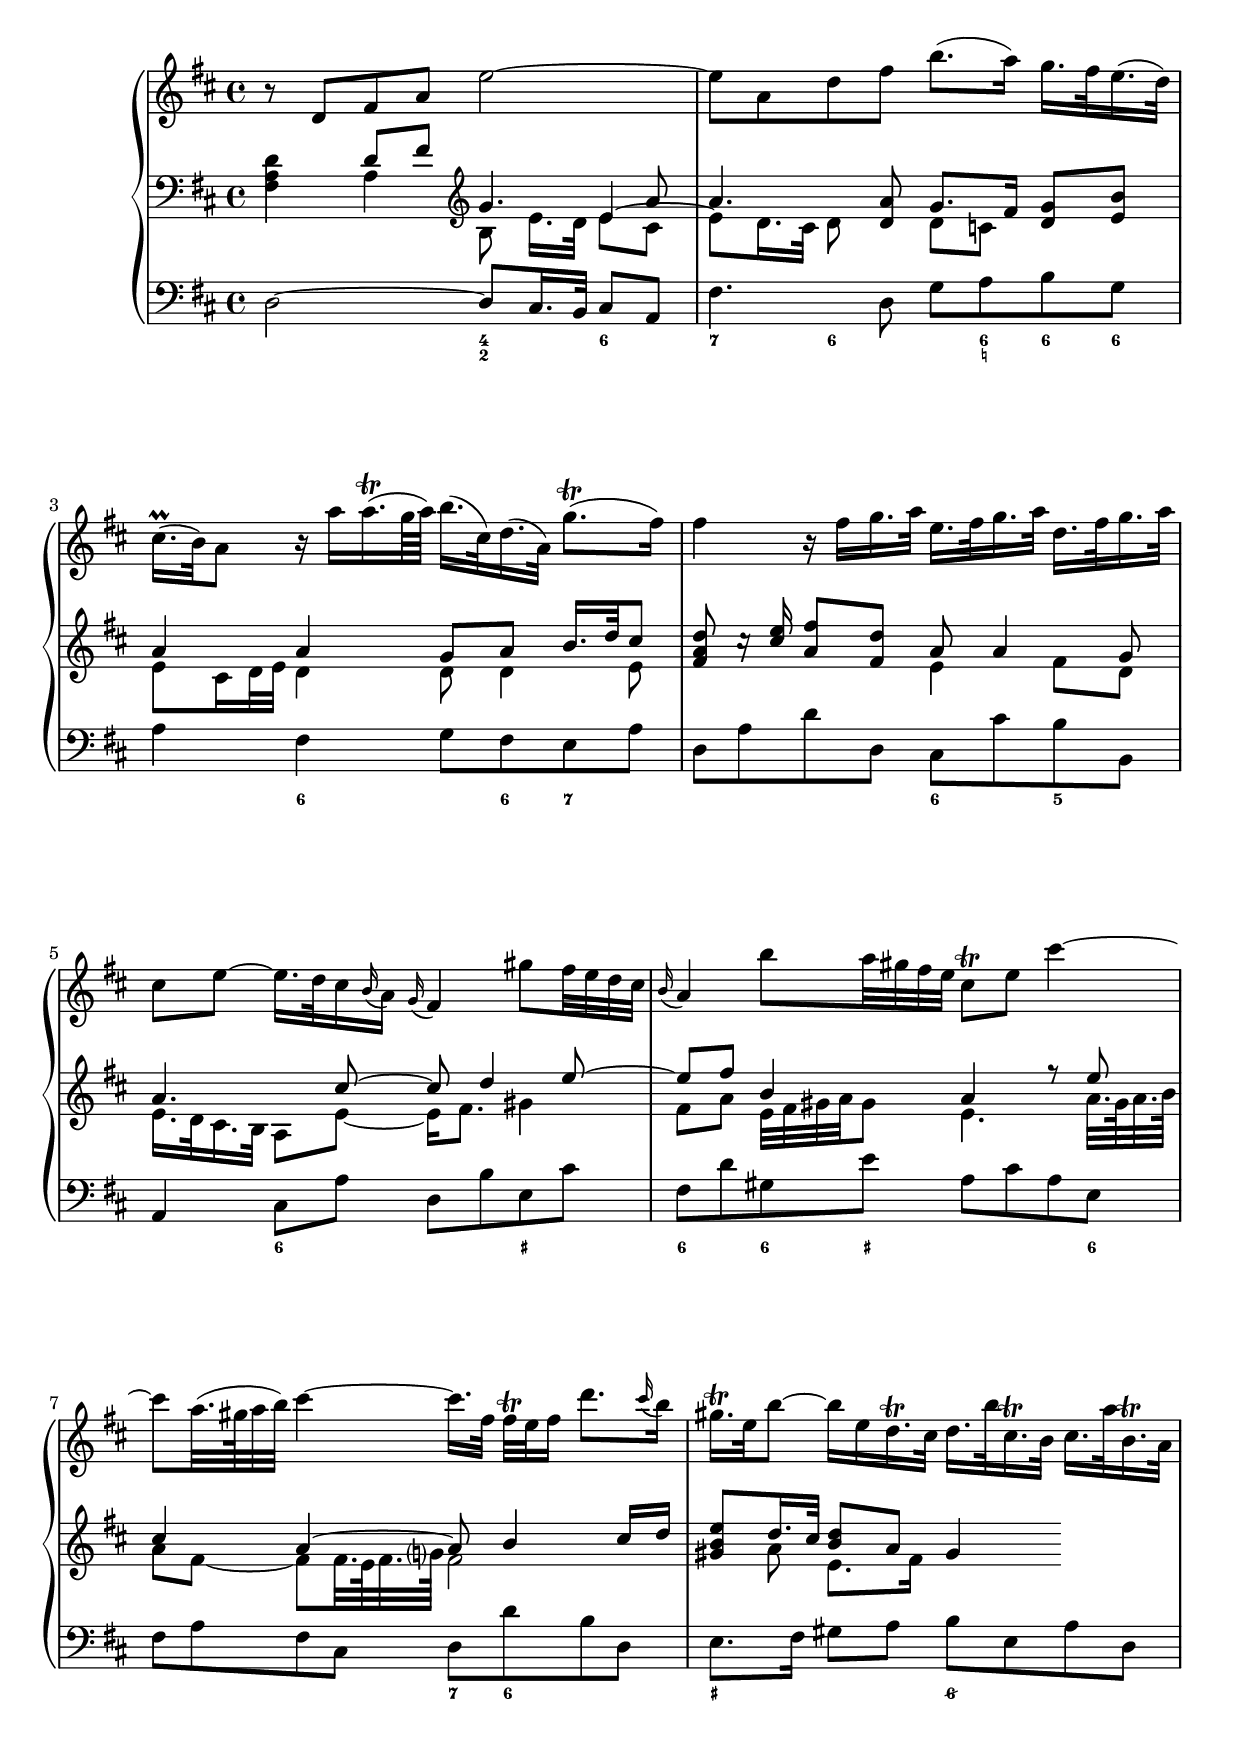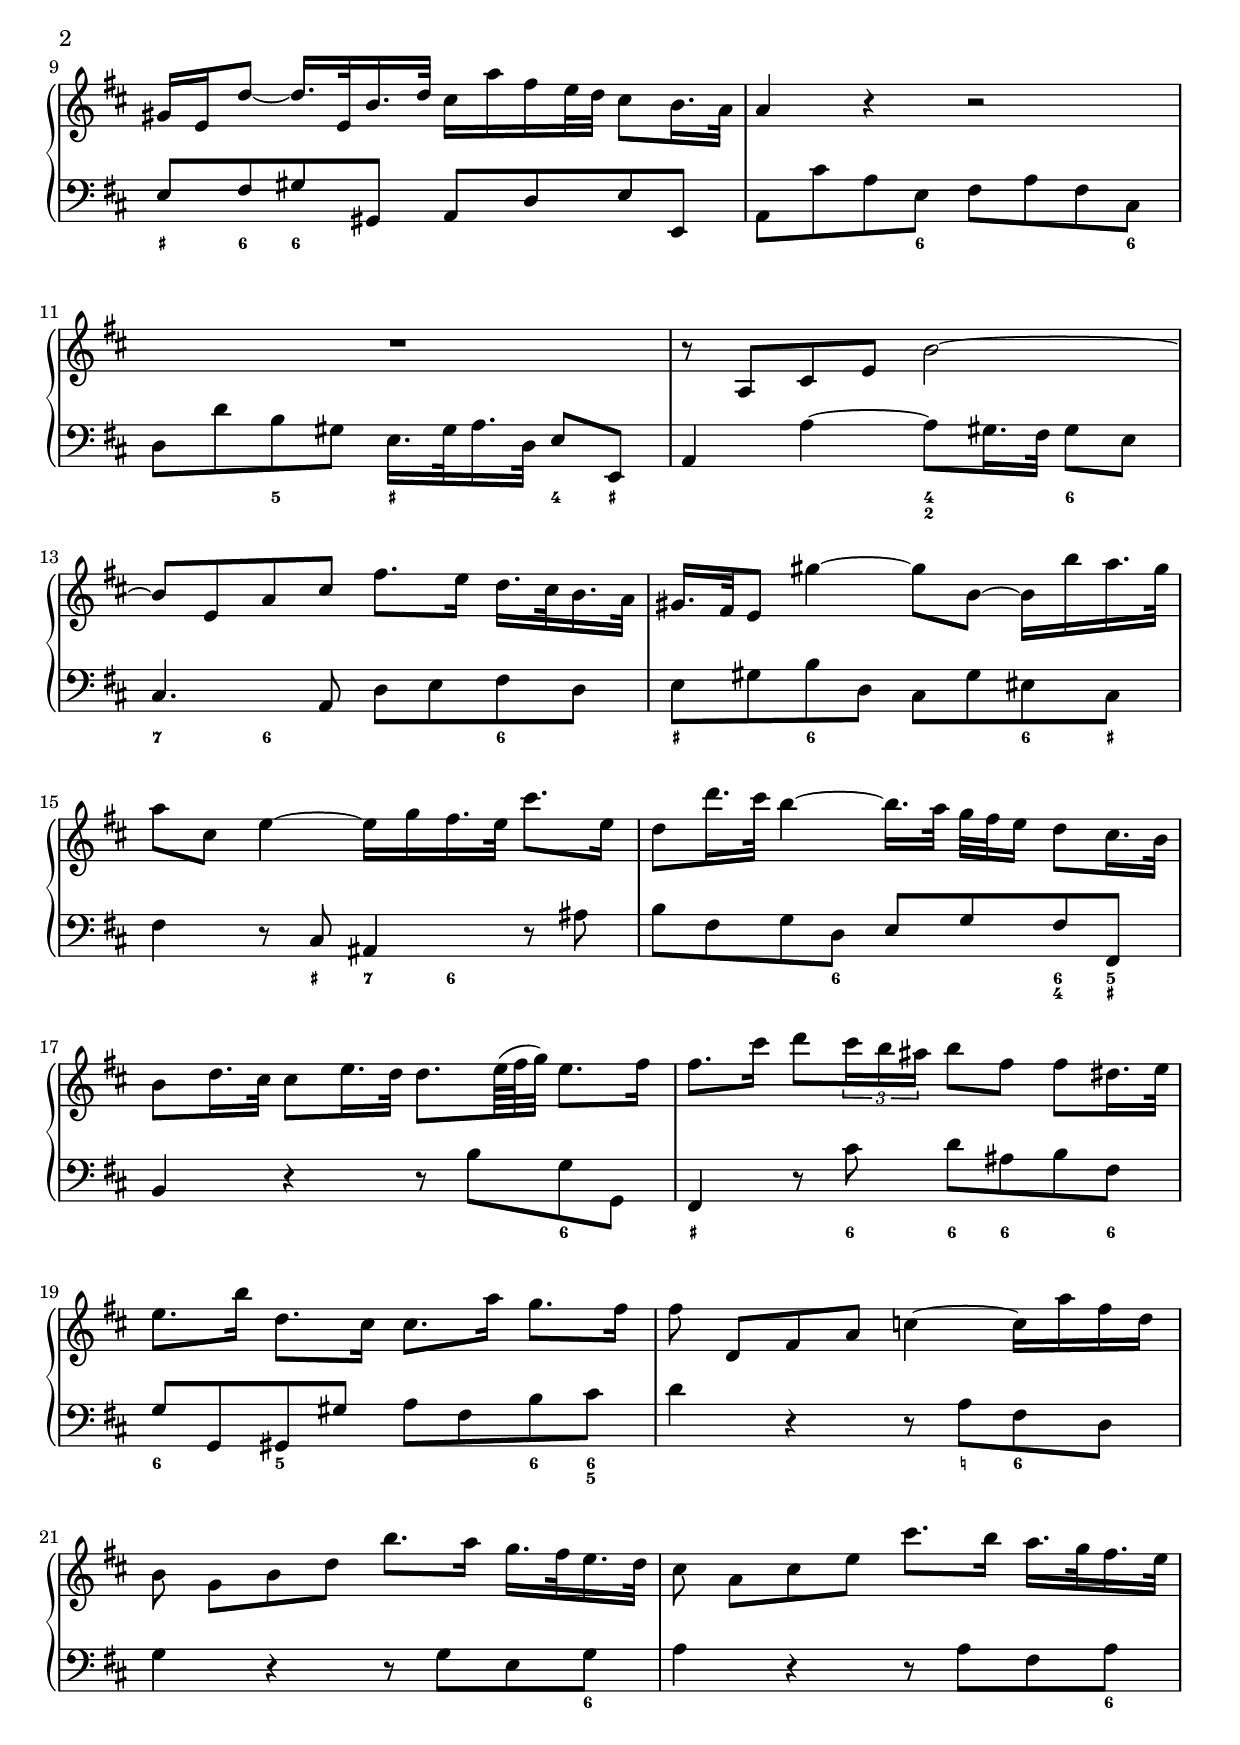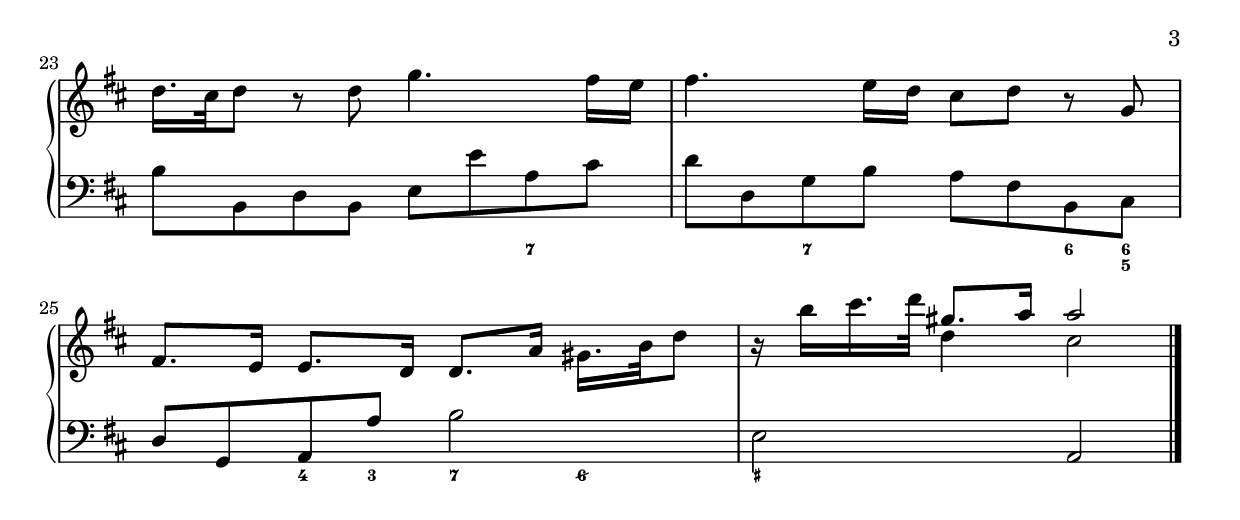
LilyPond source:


global = {\key d \major}

soloMusic = {
    r8 d fis a e'2~ | e8 a, d fis b8. (a16) g16. fis32 e16. (d32) |
    cis16.\prall (b32) a8 r16 a' a16.\trill (g64 a) b16. (cis,32) d16. (a32) g'8.\trill ( fis16 )|
    fis4 r16 fis g16. a32 e16. fis32 g16. a32 d,16. fis32 g16. a32 |
    cis,8 e ~ e16. d32 cis16 \appoggiatura b a16 \appoggiatura g fis4
    gis'8 fis32 e d cis | \appoggiatura b16 a4 b'8 a32 gis fis e cis8\trill e cis'4~ |
    cis8 a32. (gis64 a32 b) cis4 ~ cis16. [fis,32] fis\trill e fis16 d'8. 
    \appoggiatura cis16 b | gis16.\trill e32 b'8~ b16 e, 
    d16.\trill cis32 d16. b'32 cis,16.\trill b32 cis16. a'32 b,16.\trill a32 
    gis16 e d'8~d16. e,32 b'16. d32 cis16 a' fis e32 d cis8 b16. a32 |
    a4 r r2 | R1 | r8 a, cis e b'2 ~| b8 e, a cis fis8. e16 d16. cis32 b16. a32 |
    gis16. fis32 e8 gis'4~ gis8 b,~b16 b' a16. gis32 |
    a8 cis, e4~e16 g fis16. e32 cis'8. e,16 | d8 d'16. cis32 b4 ~
    b16. [a32 ] g fis e16 d8 cis16. b32 | b8 d16. cis32
    cis8 e16. d32 d8. e64 (fis g32) e8. fis16 | fis8. cis'16 
    d8  \tuplet 3/2 {cis16 b ais} b8 fis fis dis16. e32 |
    e8. b'16 d,8. cis16 cis8. a'16 g8. fis16 | fis8 d, [fis a] c4~ c16 a' fis d |
    b8 g [b d ] b'8. a16 g16. fis32 e16. d32 | cis8 a [cis e]
    cis'8. b16 a16. g32 fis16. e32 | d16. cis32 d8 r d g4. fis16 e |
    fis4. e16 d cis8 d r g, | fis8. e16 e8. d16 d8. a'16 gis16. b32 d8 |
    r16 b' cis16. d32 << {gis,8. a16 a2} \\ {d,4 cis2} >>
    }

continuoMusicOne = \relative c { \global \clef bass 
    s4 d'8 fis \clef violin g4. a8 a4. <d, a'>8 g8. fis16 <d g>8 <e b'> 
    a4 a g8 a b16. d32 cis8 | <fis, a d>8 c'16\rest <cis e> <a fis'>8 <fis d'> a8 a4 g8 |
    a4. cis8~ cis d4 e8 ~ | e8 fis b,4 a r8 e' | cis4 a~ a8 b4 cis16 d | <gis, b e>8 d'16. cis32 <b d>8 a gis4 
    }
continuoMusicTwo = \relative c {
    <fis a d>4 a4 b8 e16. [d32] 
    << { e4 ~ \stemDown e8 d16. cis32 d8} \\ {e8 cis s4.} >> s8 
    d8 c s4 e8 cis16 d32 e d4 d8 d4 e8 s2 e4 fis8 d | e16. d32 cis16. b32 a8 e' ~ e16 fis8. gis4 | 
    fis8 a e32 fis gis a gis8 e4. a32. gis64 a32. b64 | a8 fis~fis fis32. e64 fis32. g?64 fis2 | s8 a e8. fis16
    }


bassMusic = { 
    d2 ~ d8 cis16. b32 cis8 a | fis'4. d8 g a b g | a4 fis g8 fis e a |
    d, a' d d, cis cis' b b, | a4 cis8 a' d, b' e, cis' |
    fis, d' gis, e' a, cis a e | fis a fis cis d d' b d, |
    e8. fis16 gis8 a b e, a d, | e fis gis gis, a d e e, |
    a cis' a e fis a fis cis | d d' b gis e16. gis 32 a16. d,32 e8 e, |
    a4 a'~ a8 gis16. fis32 gis8 e | cis4. a8 d e fis d | 
    e gis b d, cis gis' eis cis | fis4 r8 cis ais4 r8 ais' |
    b fis g d e g fis fis, | b4 r r8 b' g g, | fis4 r8 cis'' d ais b fis|
    g g, gis gis'  a fis b cis | d4 r r8 a fis d | g4 r r8 g e g |
    a4 r r8 a fis a | b b, d b e e' a, cis | d d, g b a fis b, cis |
    d g, a a' b2 | e, a, \bar "|."}

numbers = \figuremode { 
    <_>2 <4 2>4 <6> | <7> <6>8 <_> <_> <6 _! > <6> <6> |
    <_>4 <6> <_>8 <6> <7> <_> | <_>2 <6>4 <5> | 
    <_> <6> <_> <_+> | <6> <6>8 <_+> <_>4. <6>8 |
    <_>2 <7>8 <6> <_>4 | <_+>2 <6/> | <_+>8  <6> <6>4 <_>2 |
    <_>4. <6>8 <_>4. <6>8 | <_>4 <5> <_+> <4>8 <_+> |
    <_>2 <4 2>4 <6> | <7> <6>8 <_>4. <6>4 |
    <_+> <6> <_> <6>8 <_+> | <_>4. <_+>8<7> <6>4. |
    <_>4. <6> <6 4>8 <5 _+> | <_>2. <6>4 | <_+>4. <6>8 <6> <6> <_> <6> |
    <6>4 <5> <_> <6>8 <6 5> | <_>2 <_>8 <_!> <6>4 |
    <_>2.. <6>8 | <_>2.. <6>8 | <_>2. <7>4 |
    <_> <7> <_> <6>8 <6 5> | <_>4 <4>8 <3> <7>4 <6/> |
    <_+>2 <_>
    }

\score {
    \new PianoStaff <<
        \new Staff \with { midiInstrument = "oboe" } \relative c' { \global \soloMusic }
        \new Staff \with { midiInstrument = "flute" } <<
            \new Voice { \voiceOne \continuoMusicOne }
            \new Voice { \voiceTwo \continuoMusicTwo }
        >> 
        \new Staff \with { midiInstrument = "flute" } \relative c { \global \clef bass \bassMusic }
        \new FiguredBass { \numbers }
    >>
    \layout{} \midi{ \tempo 4=32}
}